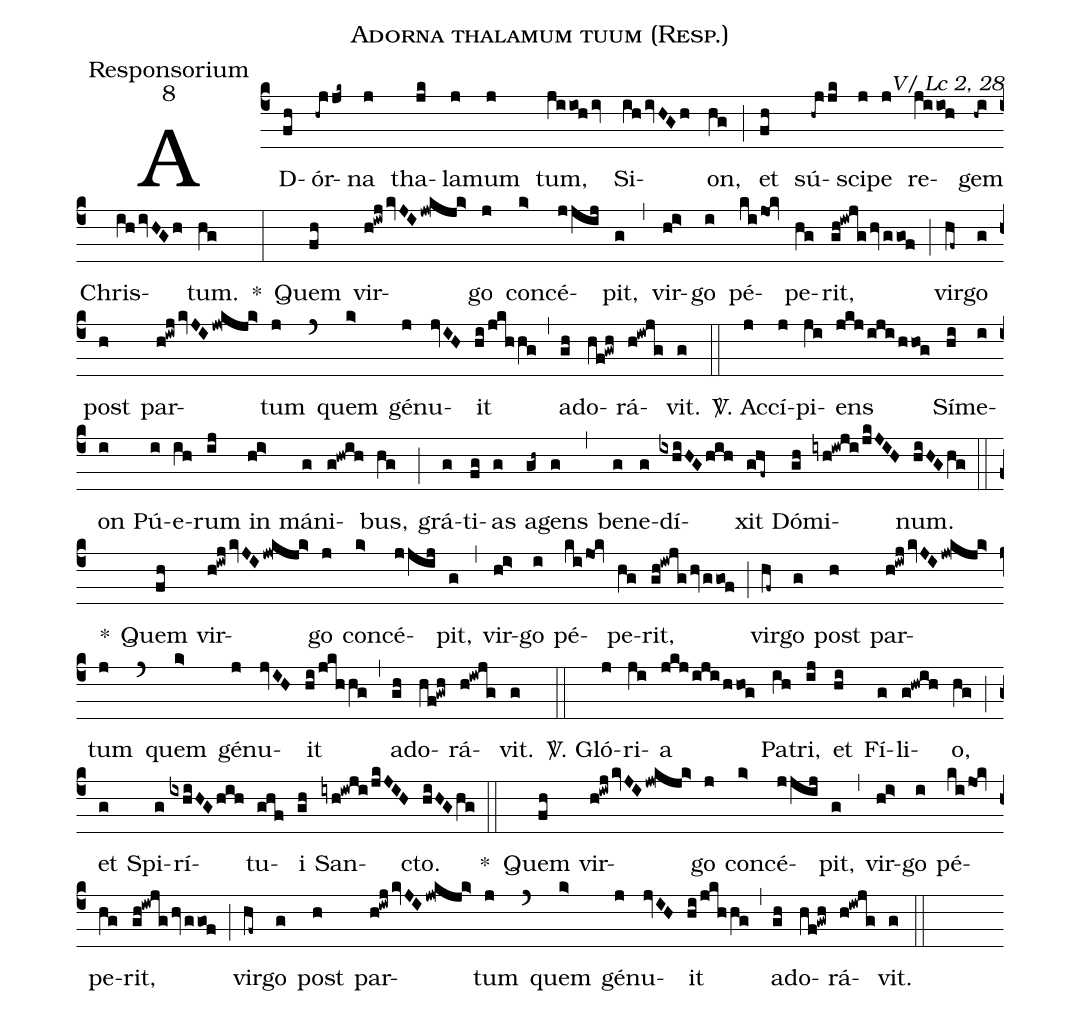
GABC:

name:Adorna thalamum tuum (Resp.);
office-part:Responsorium;
mode:8;
commentary:V/ Lc 2, 28;
%%
(c4)AD(fh)ór(-hjjk~)na(j) tha(jk)la(j)mum(j) tum,(jiioh/iv) Si(ih/ivHGh)on,(hg) (;) et(fh) sú(-hjjk)sci(j)pe(j) re(jiioh)gem(-hi) Chris(ih/ivHGh)tum.(hg) *(:) Quem(fh) vir(h!iwj/kvJI/jw!kjk>)go(j) con(k>)cé(jjij)pit,(g) (,) vir(hi>)go(i) pé(ki/jok)pe(hg)rit,(gh!iwjg/hv/ggof) (;) vir(hf~)go(g) post(h) par(h!iwj/kvJI/jw!kjk>)tum(j) (`) quem(k>) gé(j)nu(jvIH)it(hi/jkhhg) (,) ad(gh)o(hf!gwh)rá(h!iwjg)vit.(g) (::)

<sp>V/</sp>. Ac(j)cí(j)pi(ji)ens(jkj/iji/hhog) Sí(hi)me(i)on(i) Pú(i)e(ih)rum(ij) in(hi>) má(g)ni(g!hwih)bus,(hg) (;) grá(g)ti(fg)as(g) a(gh~)gens(g) (,) be(g)ne(g)dí(ixhiHGhih)xit(ghf~) Dó(gh)mi(iyh!iwji/jkJIH)num.(hiHGhg) (::)
*() Quem(fh) vir(h!iwj/kvJI/jw!kjk>)go(j) con(k>)cé(jjij)pit,(g) (,) vir(hi>)go(i) pé(ki/jok)pe(hg)rit,(gh!iwjg/hv/ggof) (;) vir(hf~)go(g) post(h) par(h!iwj/kvJI/jw!kjk>)tum(j) (`) quem(k>) gé(j)nu(jvIH)it(hi/jkhhg) (,) ad(gh)o(hf!gwh)rá(h!iwjg)vit.(g) (::)

<sp>V/</sp>. Gló(j)ri(ji)a(jkj/iji/hhog) Pa(ih)tri,(ij) et(hi) Fí(g)li(g!hwih)o,(hg) (;) et(g) Spi(g)rí(ixhiHG/hih)tu(ghf)i(gh) San(iyh!iwji/jkJIH)cto.(hiHGhg) (::)
*() Quem(fh) vir(h!iwj/kvJI/jw!kjk>)go(j) con(k>)cé(jjij)pit,(g) (,) vir(hi>)go(i) pé(ki/jok)pe(hg)rit,(gh!iwjg/hv/ggof) (;) vir(hf~)go(g) post(h) par(h!iwj/kvJI/jw!kjk>)tum(j) (`) quem(k>) gé(j)nu(jvIH)it(hi/jkhhg) (,) ad(gh)o(hf!gwh)rá(h!iwjg)vit.(g) (::)
